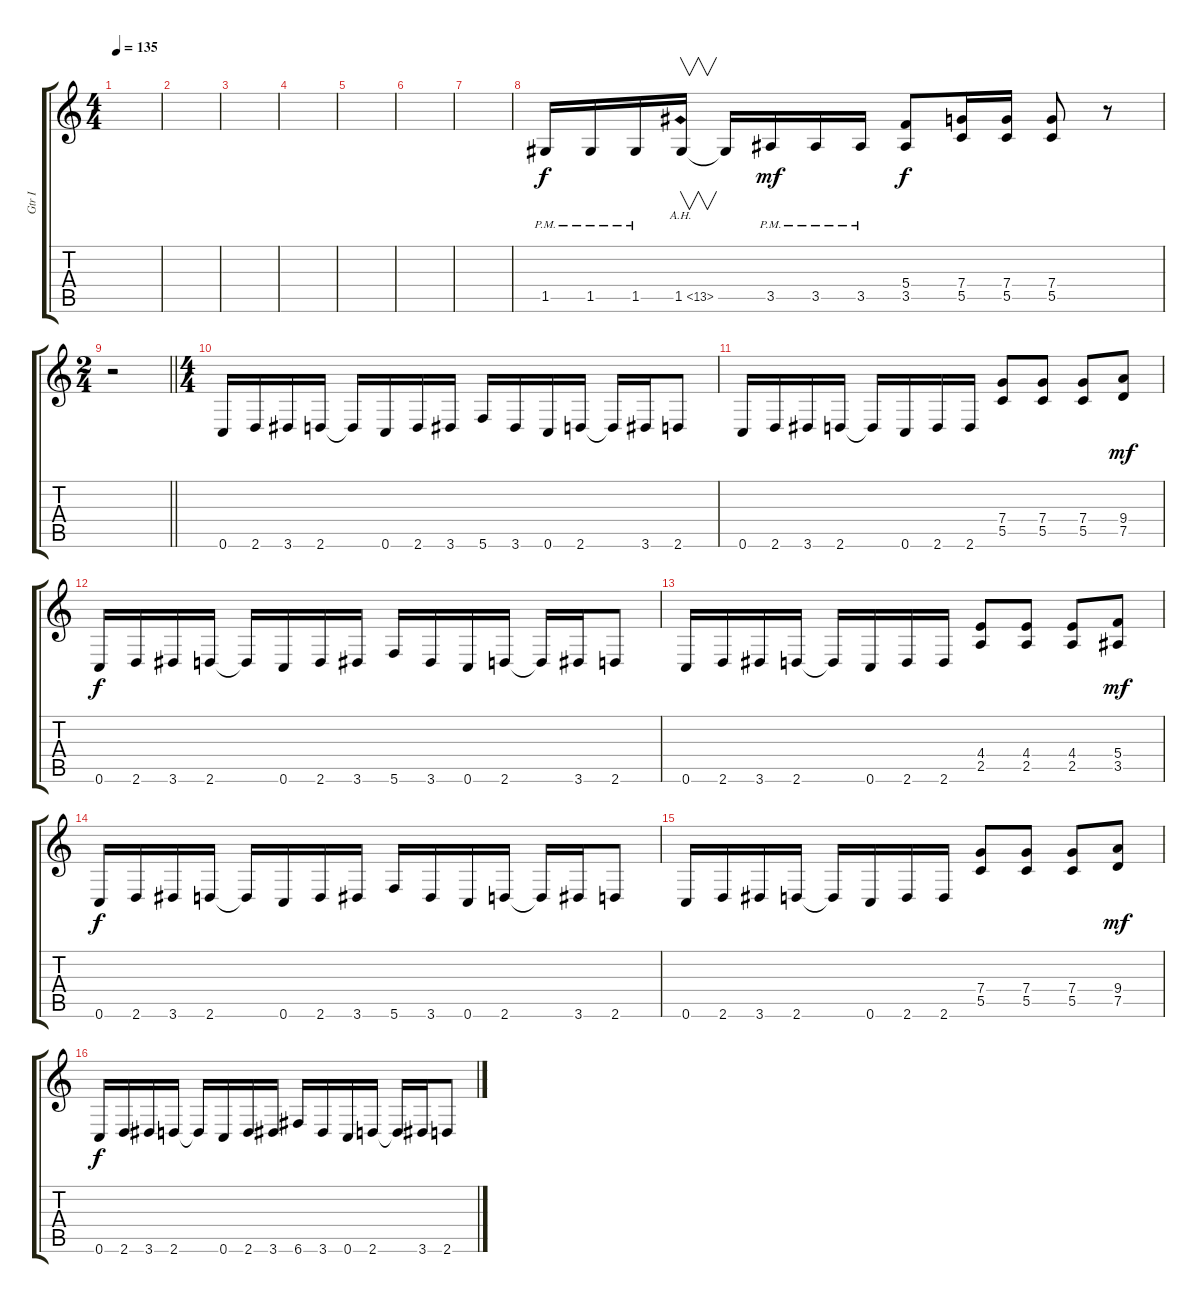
\track ("Gtr I" "Gtr I") {instrument distortionguitar}
\staff {score tabs}
\tuning (D4 A3 F3 C3 G2 C2) {hide}
\ts (4 4)
\tempo 135
\clef g2
\ks c
|
|
|
|
|
|
|
1.5{pm}.16 1.5{pm}.16 1.5{pm}.16 1.5{ah 12}.16{v} 1.5{t}.16 3.5{pm}.16{dy mf} 3.5{pm}.16 3.5{pm}.16 (5.4 3.5).8{dy f} (7.4 5.5).16 (7.4 5.5).16 (7.4 5.5).8 r.8 |
\ts (2 4)
\barLineRight lightlight
r.2 |
\ts (4 4)
0.6.16 2.6.16 3.6.16 2.6.16 2.6{t}.16 0.6.16 2.6.16 3.6.16 5.6.16 3.6.16 0.6.16 2.6.16 2.6{t}.16 3.6.16 2.6.8 |
0.6.16 2.6.16 3.6.16 2.6.16 2.6{t}.16 0.6.16 2.6.16 2.6.16 (7.4 5.5).8 (7.4 5.5).8 (7.4 5.5).8 (9.4 7.5).8{dy mf} |
0.6.16{dy f} 2.6.16 3.6.16 2.6.16 2.6{t}.16 0.6.16 2.6.16 3.6.16 5.6.16 3.6.16 0.6.16 2.6.16 2.6{t}.16 3.6.16 2.6.8 |
0.6.16 2.6.16 3.6.16 2.6.16 2.6{t}.16 0.6.16 2.6.16 2.6.16 (4.4 2.5).8 (4.4 2.5).8 (4.4 2.5).8 (5.4 3.5).8{dy mf} |
0.6.16{dy f} 2.6.16 3.6.16 2.6.16 2.6{t}.16 0.6.16 2.6.16 3.6.16 5.6.16 3.6.16 0.6.16 2.6.16 2.6{t}.16 3.6.16 2.6.8 |
0.6.16 2.6.16 3.6.16 2.6.16 2.6{t}.16 0.6.16 2.6.16 2.6.16 (7.4 5.5).8 (7.4 5.5).8 (7.4 5.5).8 (9.4 7.5).8{dy mf} |
0.6.16{dy f} 2.6.16 3.6.16 2.6.16 2.6{t}.16 0.6.16 2.6.16 3.6.16 6.6.16 3.6.16 0.6.16 2.6.16 2.6{t}.16 3.6.16 2.6.8
